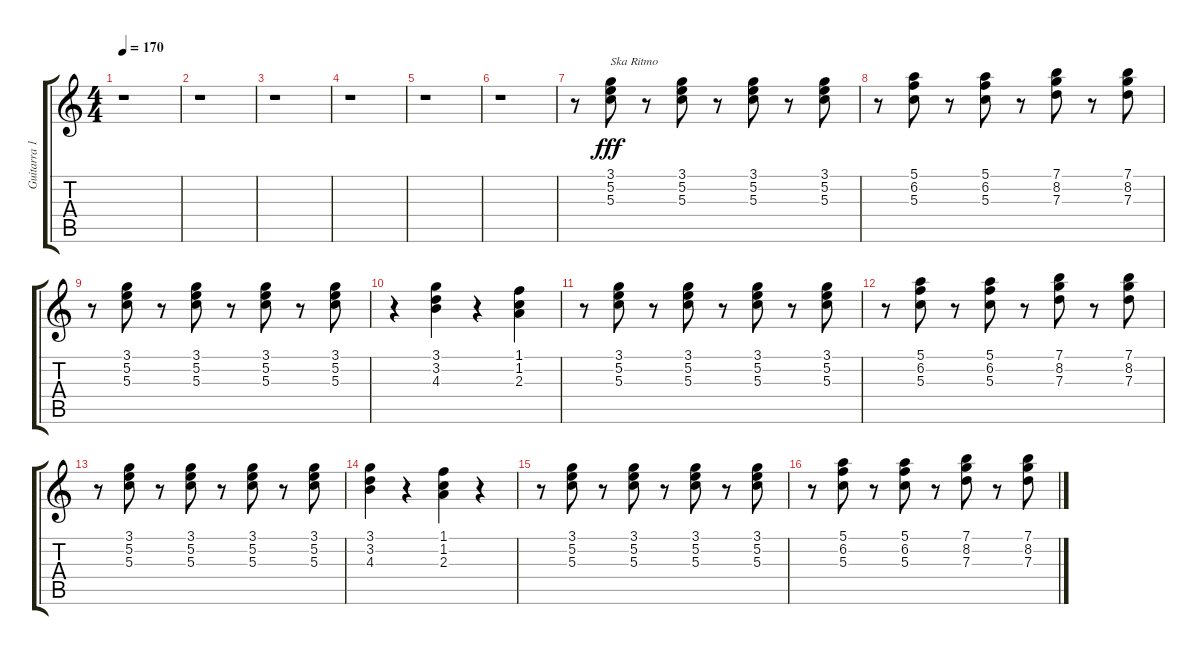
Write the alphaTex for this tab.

\track ("Guitarra 1 - Mathias" "Guitarra 1") {instrument distortionguitar}
\staff {score tabs}
\tuning (E4 B3 G3 D3 A2 E2) {hide}
\ts (4 4)
\tempo 170
\clef g2
\ks c
r.1{dy fff instrument distortionguitar} |
r.1 |
r.1 |
r.1 |
r.1 |
r.1 |
r.8 (3.1 5.2 5.3).8{txt "Ska Ritmo"} r.8 (3.1 5.2 5.3).8 r.8 (3.1 5.2 5.3).8 r.8 (3.1 5.2 5.3).8 |
r.8 (5.1 6.2 5.3).8 r.8 (5.1 6.2 5.3).8 r.8 (7.1 8.2 7.3).8 r.8 (7.1 8.2 7.3).8 |
r.8 (3.1 5.2 5.3).8 r.8 (3.1 5.2 5.3).8 r.8 (3.1 5.2 5.3).8 r.8 (3.1 5.2 5.3).8 |
r.4 (3.1 3.2 4.3).4 r.4 (1.1 1.2 2.3).4 |
r.8 (3.1 5.2 5.3).8 r.8 (3.1 5.2 5.3).8 r.8 (3.1 5.2 5.3).8 r.8 (3.1 5.2 5.3).8 |
r.8 (5.1 6.2 5.3).8 r.8 (5.1 6.2 5.3).8 r.8 (7.1 8.2 7.3).8 r.8 (7.1 8.2 7.3).8 |
r.8 (3.1 5.2 5.3).8 r.8 (3.1 5.2 5.3).8 r.8 (3.1 5.2 5.3).8 r.8 (3.1 5.2 5.3).8 |
(3.1 3.2 4.3).4 r.4 (1.1 1.2 2.3).4 r.4 |
r.8 (3.1 5.2 5.3).8 r.8 (3.1 5.2 5.3).8 r.8 (3.1 5.2 5.3).8 r.8 (3.1 5.2 5.3).8 |
r.8 (5.1 6.2 5.3).8 r.8 (5.1 6.2 5.3).8 r.8 (7.1 8.2 7.3).8 r.8 (7.1 8.2 7.3).8
